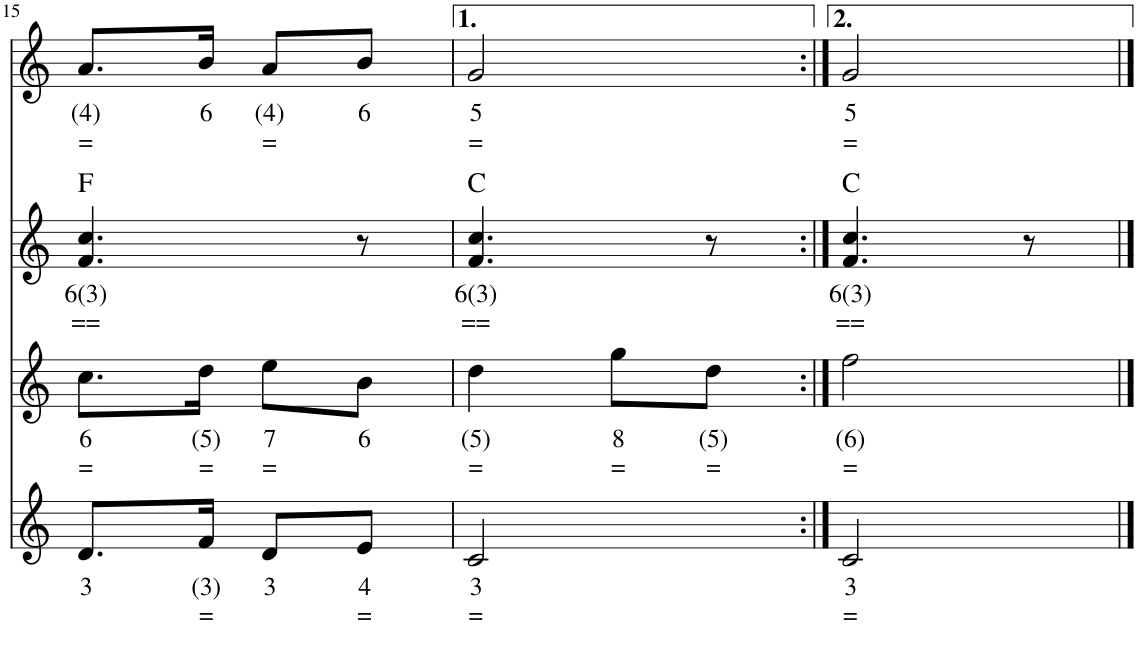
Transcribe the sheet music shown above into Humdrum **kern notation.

**kern	**kern	**text	**text	**kern	**text	**text	**kern	**text	**text	**harte	**kern	**text	**text
*part5	*part4	*part4	*part4	*part3	*part3	*part3	*part2	*part2	*part2	*part2	*part1	*part1	*part1
*staff5	*staff4	*staff4	*staff4	*staff3	*staff3	*staff3	*staff2	*staff2	*staff2	*	*staff1	*staff1	*staff1
*I"Stem	*I"Stem	*	*	*I"Stem	*	*	*I"Stem	*	*	*	*I"Stem	*	*
*I'Stm.	*	*	*	*	*	*	*	*	*	*	*	*	*
!!LO:PB:g=z
*clefG2	*clefG2	*	*	*clefG2	*	*	*clefG2	*	*	*	*clefG2	*	*
*k[]	*k[]	*	*	*k[]	*	*	*k[]	*	*	*	*k[]	*	*
*M2/4	*M2/4	*	*	*M2/4	*	*	*M2/4	*	*	*	*M2/4	*	*
=15	=15	=15	=15	=15	=15	=15	=15	=15	=15	=15	=15	=15	=15
!	!	!LO:LY:b	!	!	!LO:LY:b	!LO:LY:b	!	!LO:LY:b	!LO:LY:b	!	!	!LO:LY:b	!LO:LY:b
2F	8.d/L	3	.	8.cc\L	6	=	4.f/ 4.cc/	6(3)	==	F:maj	8.a/L	(4)	=
!	!	!LO:LY:b	!LO:LY:b	!	!LO:LY:b	!LO:LY:b	!	!	!	!	!	!LO:LY:b	!
.	16f/Jk	(3)	=	16dd\Jk	(5)	=	.	.	.	.	16b/Jk	6	.
!	!	!LO:LY:b	!	!	!LO:LY:b	!LO:LY:b	!	!	!	!	!	!LO:LY:b	!LO:LY:b
.	8d/L	3	.	8ee\L	7	=	.	.	.	.	8a/L	(4)	=
!	!	!LO:LY:b	!LO:LY:b	!	!LO:LY:b	!	!	!	!	!	!	!LO:LY:b	!
.	8e/J	4	=	8b\J	6	.	8r	.	.	.	8b/J	6	.
=16	=16	=16	=16	=16	=16	=16	=16	=16	=16	=16	=16	=16	=16
!	!	!LO:LY:b	!LO:LY:b	!	!LO:LY:b	!LO:LY:b	!	!LO:LY:b	!LO:LY:b	!	!	!LO:LY:b	!LO:LY:b
2G	2c/	3	=	4dd\	(5)	=	4.f/ 4.cc/	6(3)	==	C:maj	2g/	5	=
!	!	!	!	!	!LO:LY:b	!LO:LY:b	!	!	!	!	!	!	!
.	.	.	.	8gg\L	8	=	.	.	.	.	.	.	.
!	!	!	!	!	!LO:LY:b	!LO:LY:b	!	!	!	!	!	!	!
.	.	.	.	8dd\J	(5)	=	8r	.	.	.	.	.	.
=17:|!	=17:|!	=17:|!	=17:|!	=17:|!	=17:|!	=17:|!	=17:|!	=17:|!	=17:|!	=17:|!	=17:|!	=17:|!	=17:|!
!	!	!LO:LY:b	!LO:LY:b	!	!LO:LY:b	!LO:LY:b	!	!LO:LY:b	!LO:LY:b	!	!	!LO:LY:b	!LO:LY:b
2G	2c/	3	=	2ff\	(6)	=	4.f/ 4.cc/	6(3)	==	C:maj	2g/	5	=
.	.	.	.	.	.	.	8r	.	.	.	.	.	.
==	==	==	==	==	==	==	==	==	==	==	==	==	==
*-	*-	*-	*-	*-	*-	*-	*-	*-	*-	*-	*-	*-	*-
